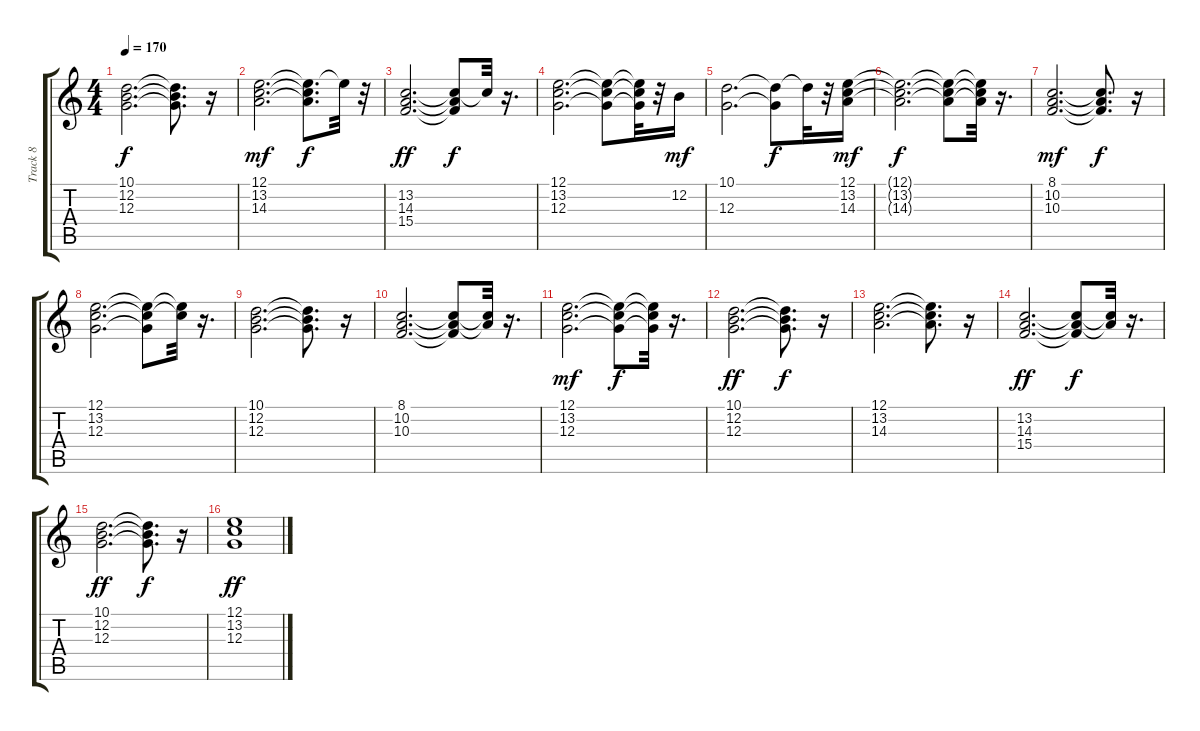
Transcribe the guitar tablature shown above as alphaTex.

\track ("Track 8" "Track 8") {instrument rockorgan}
\staff {score tabs}
\tuning (E4 B3 G3 D3 A2 E2) {hide}
\ts (4 4)
\tempo 170
\clef g2
\ks c
(10.1 12.2 12.3).2{d dy f} (10.1{t} 12.2{t} 12.3{t}).8{d} r.16 |
(12.1 13.2 14.3).2{d dy mf} (12.1{t} 13.2{t} 14.3{t}).8{d dy f} 12.1{t}.32 r.32 |
(13.2 14.3 15.4).2{d dy ff} (13.2{t} 14.3{t} 15.4{t}).8{dy f} 13.2{t}.32 r.16{d} |
(12.1 13.2 12.3).2{d} (12.1{t} 13.2{t} 12.3{t}).8 (12.1{t} 13.2{t} 12.3{t}).32 r.32 12.2.16{dy mf} |
(10.1 12.3).2{d} (10.1{t} 12.3{t}).8{dy f} 10.1{t}.32 r.32 (12.1 13.2 14.3).16{dy mf} |
(12.1{t} 13.2{t} 14.3{t}).2{d dy f} (12.1{t} 13.2{t} 14.3{t}).8 (12.1{t} 13.2{t} 14.3{t}).32 r.16{d} |
(8.1 10.2 10.3).2{d dy mf} (8.1{t} 10.2{t} 10.3{t}).8{d dy f} r.16 |
(12.1 13.2 12.3).2{d} (12.1{t} 13.2{t} 12.3{t}).8 (12.1{t} 13.2{t}).32 r.16{d} |
(10.1 12.2 12.3).2{d} (10.1{t} 12.2{t} 12.3{t}).8{d} r.16 |
(8.1 10.2 10.3).2{d} (8.1{t} 10.2{t} 10.3{t}).8 (8.1{t} 10.2{t}).32 r.16{d} |
(12.1 13.2 12.3).2{d dy mf} (12.1{t} 13.2{t} 12.3{t}).8{dy f} (12.1{t} 13.2{t} 12.3{t}).32 r.16{d} |
(10.1 12.2 12.3).2{d dy ff} (10.1{t} 12.2{t} 12.3{t}).8{d dy f} r.16 |
(12.1 13.2 14.3).2{d} (12.1{t} 13.2{t} 14.3{t}).8{d} r.16 |
(13.2 14.3 15.4).2{d dy ff} (13.2{t} 14.3{t} 15.4{t}).8{dy f} (13.2{t} 14.3{t}).32 r.16{d} |
(10.1 12.2 12.3).2{d dy ff} (10.1{t} 12.2{t} 12.3{t}).8{d dy f} r.16 |
(12.1 13.2 12.3).1{dy ff}
